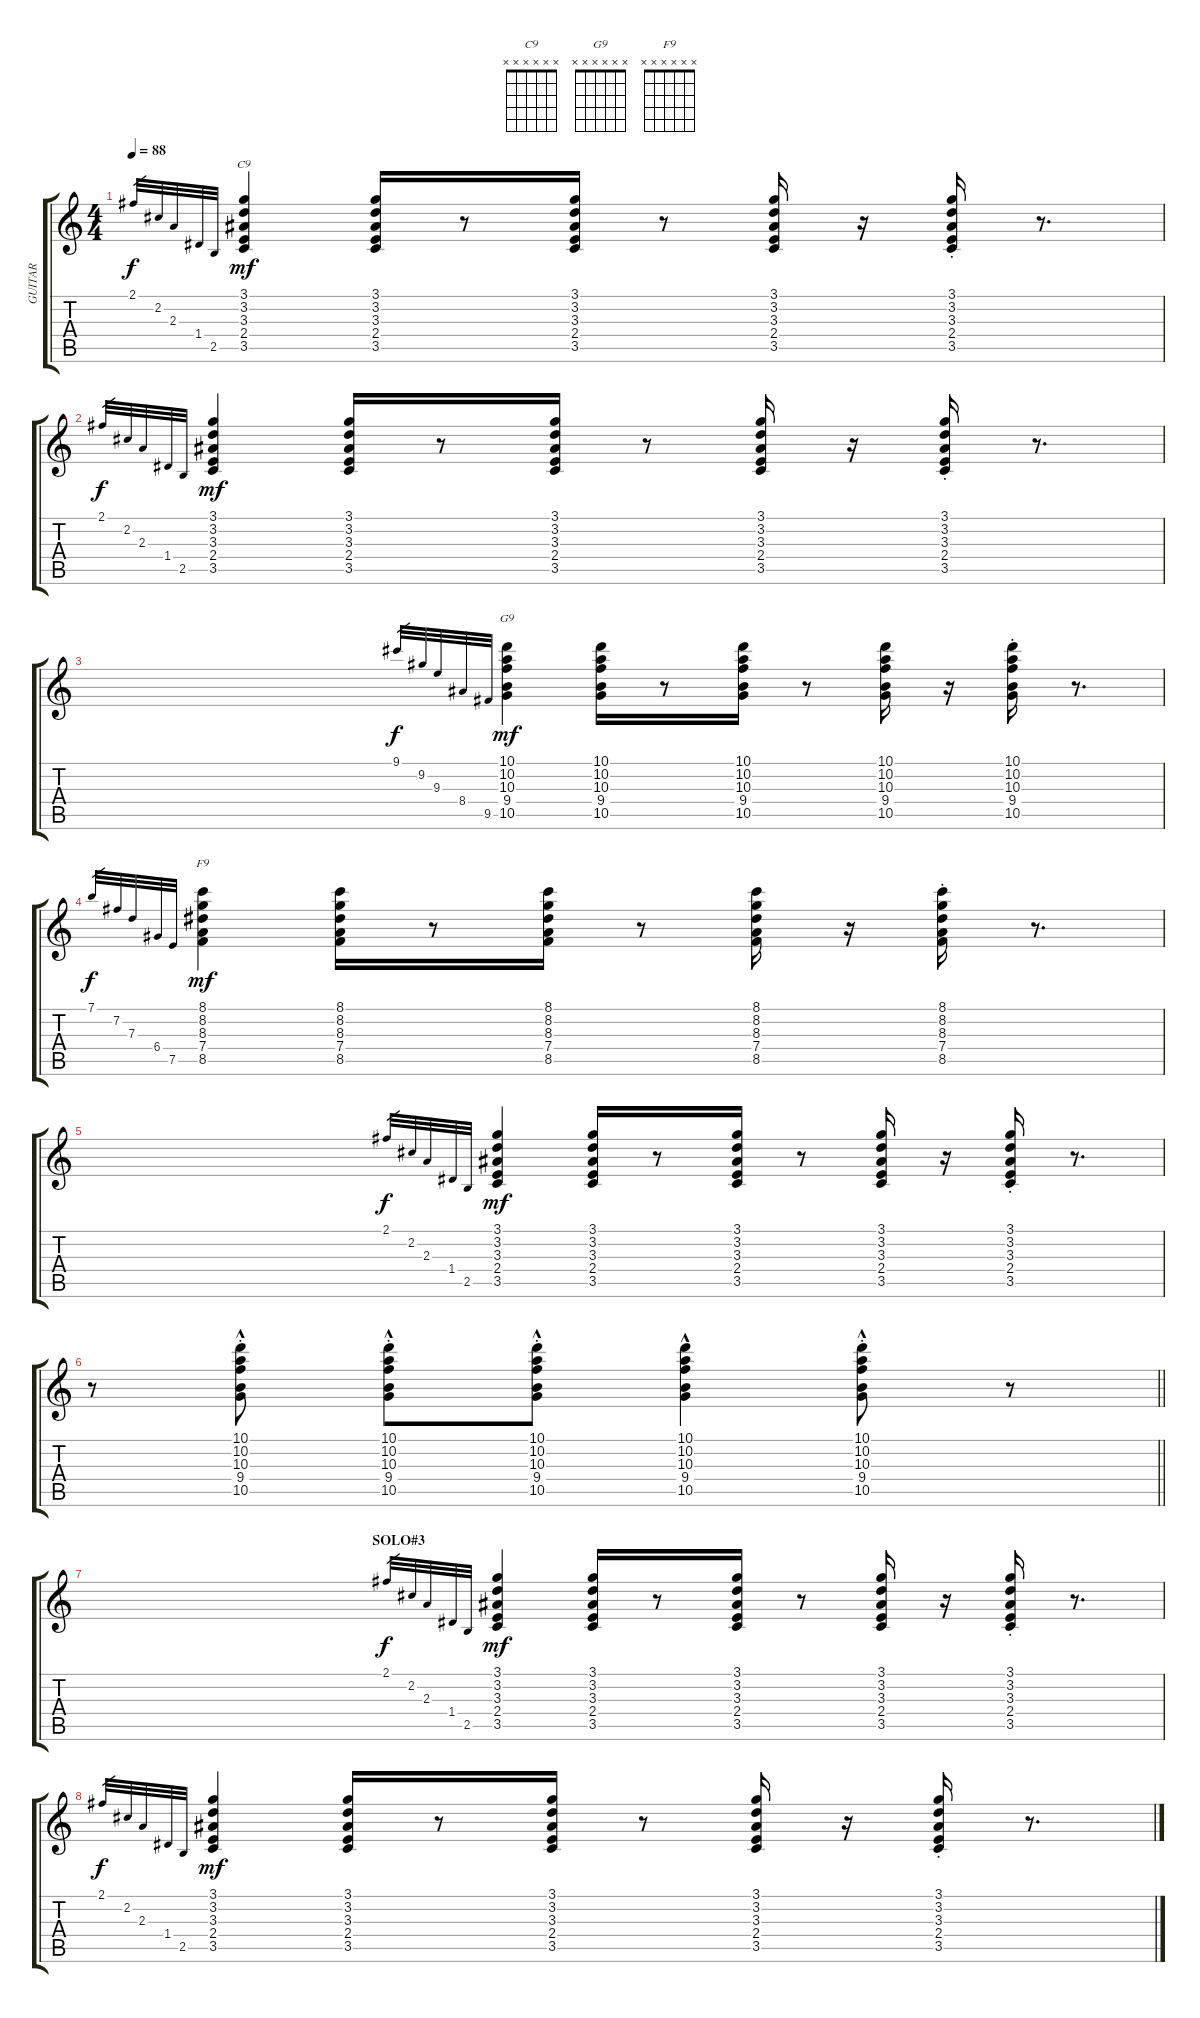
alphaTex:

\track ("GUITAR" "GUITAR") {instrument electricguitarclean}
\staff {score tabs}
\tuning (E4 B3 G3 D3 A2 E2) {hide}
\chord ("C9" x x x x x x)
\chord ("G9" x x x x x x)
\chord ("F9" x x x x x x)
\ts (4 4)
\tempo 88
\clef g2
\ks c
2.1.32{gr dy f} 2.2.32{gr} 2.3.32{gr} 1.4.32{gr} 2.5.32{gr} (3.1 3.2 3.3 2.4 3.5).4{ch "C9" dy mf} (3.1 3.2 3.3 2.4 3.5).16 r.8 (3.1 3.2 3.3 2.4 3.5).16 r.8 (3.1 3.2 3.3 2.4 3.5).16 r.16 (3.1{st} 3.2{st} 3.3{st} 2.4{st} 3.5{st}).16 r.8{d} |
2.1.32{gr dy f} 2.2.32{gr} 2.3.32{gr} 1.4.32{gr} 2.5.32{gr} (3.1 3.2 3.3 2.4 3.5).4{dy mf} (3.1 3.2 3.3 2.4 3.5).16 r.8 (3.1 3.2 3.3 2.4 3.5).16 r.8 (3.1 3.2 3.3 2.4 3.5).16 r.16 (3.1{st} 3.2{st} 3.3{st} 2.4{st} 3.5{st}).16 r.8{d} |
9.1.32{gr dy f} 9.2.32{gr} 9.3.32{gr} 8.4.32{gr} 9.5.32{gr} (10.1 10.2 10.3 9.4 10.5).4{ch "G9" dy mf} (10.1 10.2 10.3 9.4 10.5).16 r.8 (10.1 10.2 10.3 9.4 10.5).16 r.8 (10.1 10.2 10.3 9.4 10.5).16 r.16 (10.1{st} 10.2{st} 10.3{st} 9.4{st} 10.5{st}).16 r.8{d} |
7.1.32{gr dy f} 7.2.32{gr} 7.3.32{gr} 6.4.32{gr} 7.5.32{gr} (8.1 8.2 8.3 7.4 8.5).4{ch "F9" dy mf} (8.1 8.2 8.3 7.4 8.5).16 r.8 (8.1 8.2 8.3 7.4 8.5).16 r.8 (8.1 8.2 8.3 7.4 8.5).16 r.16 (8.1{st} 8.2{st} 8.3{st} 7.4{st} 8.5{st}).16 r.8{d} |
2.1.32{gr dy f} 2.2.32{gr} 2.3.32{gr} 1.4.32{gr} 2.5.32{gr} (3.1 3.2 3.3 2.4 3.5).4{dy mf} (3.1 3.2 3.3 2.4 3.5).16 r.8 (3.1 3.2 3.3 2.4 3.5).16 r.8 (3.1 3.2 3.3 2.4 3.5).16 r.16 (3.1{st} 3.2{st} 3.3{st} 2.4{st} 3.5{st}).16 r.8{d} |
\barLineRight lightlight
r.8 (10.1{hac st} 10.2{hac st} 10.3{hac st} 9.4{hac st} 10.5{hac st}).8 (10.1{hac st} 10.2{hac st} 10.3{hac st} 9.4{hac st} 10.5{hac st}).8 (10.1{hac st} 10.2{hac st} 10.3{hac st} 9.4{hac st} 10.5{hac st}).8 (10.1{hac} 10.2{hac} 10.3{hac} 9.4{hac} 10.5{hac}).4 (10.1{hac st} 10.2{hac st} 10.3{hac st} 9.4{hac st} 10.5{hac st}).8 r.8 |
\section ("" "SOLO#3")
2.1.32{gr dy f} 2.2.32{gr} 2.3.32{gr} 1.4.32{gr} 2.5.32{gr} (3.1 3.2 3.3 2.4 3.5).4{dy mf} (3.1 3.2 3.3 2.4 3.5).16 r.8 (3.1 3.2 3.3 2.4 3.5).16 r.8 (3.1 3.2 3.3 2.4 3.5).16 r.16 (3.1{st} 3.2{st} 3.3{st} 2.4{st} 3.5{st}).16 r.8{d} |
2.1.32{gr dy f} 2.2.32{gr} 2.3.32{gr} 1.4.32{gr} 2.5.32{gr} (3.1 3.2 3.3 2.4 3.5).4{dy mf} (3.1 3.2 3.3 2.4 3.5).16 r.8 (3.1 3.2 3.3 2.4 3.5).16 r.8 (3.1 3.2 3.3 2.4 3.5).16 r.16 (3.1{st} 3.2{st} 3.3{st} 2.4{st} 3.5{st}).16 r.8{d}
